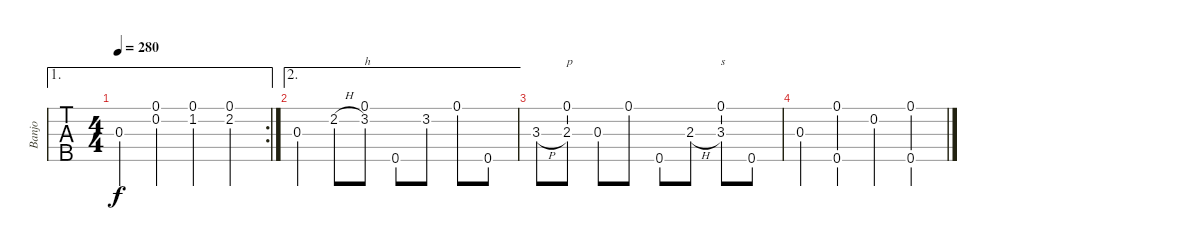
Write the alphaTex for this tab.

\track ("Banjo" "Banjo") {instrument banjo}
\staff {tabs}
\tuning (D4 B3 G3 D3 G4) {hide}
\displaytranspose 12
\ae 1
\rc 2
\ts (4 4)
\tempo 280
\clef g2
\ks c
0.3{rf 2}.4{dy f} (0.1{rf 3} 0.2{rf 2}).4 (0.1{rf 3} 1.2{rf 2}).4 (0.1{rf 3} 2.2{rf 2}).4 |
\ae 2
0.3{rf 2}.4 2.2{h rf 2}.8 (0.1{rf 3} 3.2).8{txt "h"} 0.5{rf 1}.8 3.2{rf 2}.8 0.1{rf 3}.8 0.5{rf 1}.8 |
3.3{h rf 2}.8 (0.1{rf 3} 2.3).8{txt "p"} 0.3{rf 2}.8 0.1{rf 3}.8 0.5{rf 1}.8 2.3{h rf 2}.8 (0.1{rf 3} 3.3).8{txt "s"} 0.5{rf 1}.8 |
0.3{rf 1}.4 (0.1{rf 3} 0.5{rf 1}).4 0.2{rf 2}.4 (0.1{rf 3} 0.5{rf 1}).4
